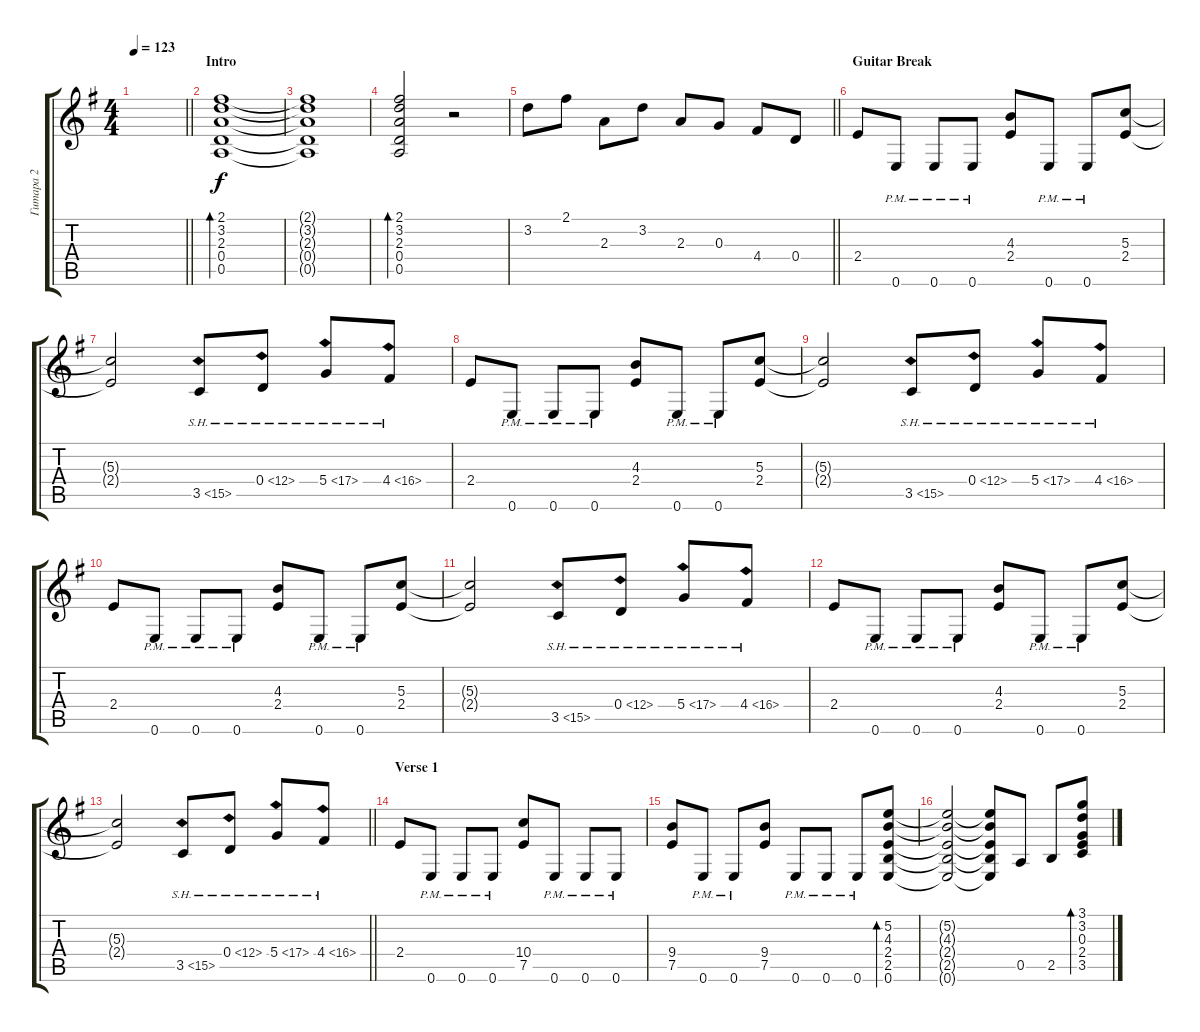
\track ("Гитара 2" "Гитара 2") {instrument distortionguitar}
\staff {score tabs}
\tuning (E4 B3 G3 D3 A2 E2) {hide}
\ts (4 4)
\tempo 123
\clef g2
\barLineRight lightlight
\ks eminor
|
\section ("" "Intro")
(2.1 3.2 2.3 0.4 0.5).1{bd 240} |
(2.1{t} 3.2{t} 2.3{t} 0.4{t} 0.5{t}).1 |
(2.1 3.2 2.3 0.4 0.5).2{bd 240} r.2 |
\barLineRight lightlight
3.2.8 2.1.8 2.3.8 3.2.8 2.3.8 0.3.8 4.4.8 0.4.8 |
\section ("" "Guitar Break")
2.4.8 0.6{pm}.8 0.6{pm}.8 0.6{pm}.8 (4.3 2.4).8 0.6{pm}.8 0.6{pm}.8 (5.3 2.4).8 |
(5.3{t} 2.4{t}).2 3.5{sh 12}.8 0.4{sh 12}.8 5.4{sh 12}.8 4.4{sh 12}.8 |
2.4.8 0.6{pm}.8 0.6{pm}.8 0.6{pm}.8 (4.3 2.4).8 0.6{pm}.8 0.6{pm}.8 (5.3 2.4).8 |
(5.3{t} 2.4{t}).2 3.5{sh 12}.8 0.4{sh 12}.8 5.4{sh 12}.8 4.4{sh 12}.8 |
2.4.8 0.6{pm}.8 0.6{pm}.8 0.6{pm}.8 (4.3 2.4).8 0.6{pm}.8 0.6{pm}.8 (5.3 2.4).8 |
(5.3{t} 2.4{t}).2 3.5{sh 12}.8 0.4{sh 12}.8 5.4{sh 12}.8 4.4{sh 12}.8 |
2.4.8 0.6{pm}.8 0.6{pm}.8 0.6{pm}.8 (4.3 2.4).8 0.6{pm}.8 0.6{pm}.8 (5.3 2.4).8 |
\barLineRight lightlight
(5.3{t} 2.4{t}).2 3.5{sh 12}.8 0.4{sh 12}.8 5.4{sh 12}.8 4.4{sh 12}.8 |
\section ("" "Verse 1")
2.4.8 0.6{pm}.8 0.6{pm}.8 0.6{pm}.8 (10.4 7.5).8 0.6{pm}.8 0.6{pm}.8 0.6{pm}.8 |
(9.4 7.5).8 0.6{pm}.8 0.6{pm}.8 (9.4 7.5).8 0.6{pm}.8 0.6{pm}.8 0.6{pm}.8 (5.2 4.3 2.4 2.5 0.6).8{bd 240} |
(5.2{t} 4.3{t} 2.4{t} 2.5{t} 0.6{t}).2 (5.2{t} 4.3{t} 2.4{t} 2.5{t} 0.6{t}).8 0.5.8 2.5.8 (3.1 3.2 0.3 2.4 3.5).8{bd 120}
